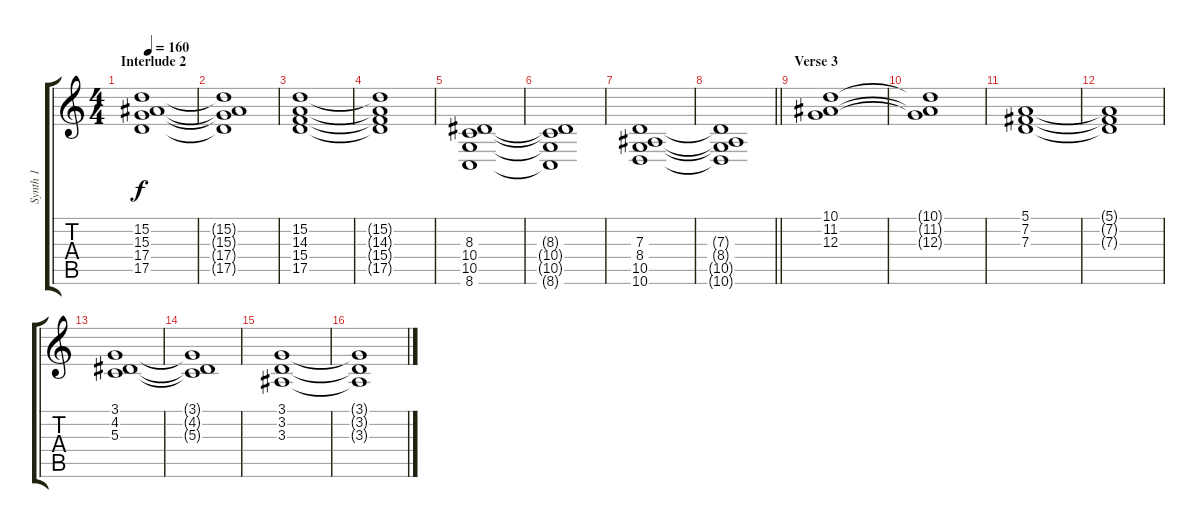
\track ("Synth 1" "Synth 1") {instrument stringensemble1}
\staff {score tabs}
\tuning (E4 B3 G3 D3 A2 E2) {hide}
\ts (4 4)
\section ("" "Interlude 2")
\tempo 160
\clef g2
\ks c
(15.2 15.3 17.4 17.5).1{dy f} |
(15.2{t} 15.3{t} 17.4{t} 17.5{t}).1 |
(15.2 14.3 15.4 17.5).1 |
(15.2{t} 14.3{t} 15.4{t} 17.5{t}).1 |
(8.3 10.4 10.5 8.6).1 |
(8.3{t} 10.4{t} 10.5{t} 8.6{t}).1 |
(7.3 8.4 10.5 10.6).1 |
\barLineRight lightlight
(7.3{t} 8.4{t} 10.5{t} 10.6{t}).1 |
\section ("" "Verse 3")
(10.1 11.2 12.3).1 |
(10.1{t} 11.2{t} 12.3{t}).1 |
(5.1 7.2 7.3).1 |
(5.1{t} 7.2{t} 7.3{t}).1 |
(3.1 4.2 5.3).1 |
(3.1{t} 4.2{t} 5.3{t}).1 |
(3.1 3.2 3.3).1 |
(3.1{t} 3.2{t} 3.3{t}).1
